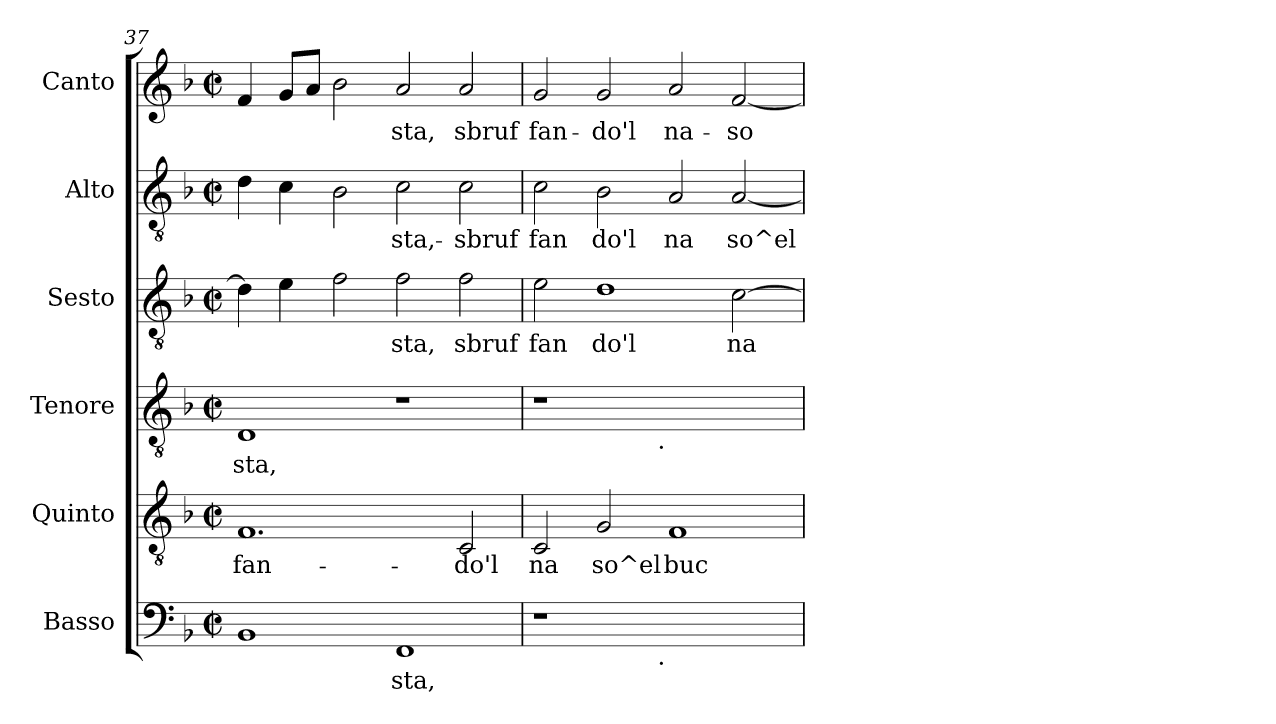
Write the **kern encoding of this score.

**kern	**text	**kern	**text	**kern	**text	**kern	**text	**kern	**text	**kern	**text
*part6	*part6	*part5	*part5	*part4	*part4	*part3	*part3	*part2	*part2	*part1	*part1
*staff6	*staff6	*staff5	*staff5	*staff4	*staff4	*staff3	*staff3	*staff2	*staff2	*staff1	*staff1
*I"Basso	*	*I"Quinto	*	*I"Tenore	*	*I"Sesto	*	*I"Alto	*	*I"Canto	*
*clefF4	*	*clefGv2	*	*clefGv2	*	*clefGv2	*	*clefGv2	*	*clefG2	*
*k[b-]	*	*k[b-]	*	*k[b-]	*	*k[b-]	*	*k[b-]	*	*k[b-]	*
*F:	*	*F:	*	*F:	*	*F:	*	*F:	*	*F:	*
*M2/2	*	*M2/2	*	*M2/2	*	*M2/2	*	*M2/2	*	*M2/2	*
*met(c|)	*	*met(c|)	*	*met(c|)	*	*met(c|)	*	*met(c|)	*	*met(c|)	*
=37	=37	=37	=37	=37	=37	=37	=37	=37	=37	=37	=37
!	!LO:LY:b:cj	!	!LO:LY:b:cj	!	!LO:LY:b:cj	!	!LO:LY:b:cj	!	!LO:LY:b:cj	!	!LO:LY:b:cj
1BB-	--	1.F	-fan-	1D	-sta,	4d\]	.	4d\	--	4f/	.
!	!	!	!	!	!	!	!LO:LY:b:cj	!	!LO:LY:b:cj	!	!LO:LY:b:cj
.	.	.	.	.	.	4e\	.	4c\	--	8g/L	.
!	!	!	!	!	!	!	!	!	!	!	!LO:LY:b:cj
.	.	.	.	.	.	.	.	.	.	8a/J	.
!	!	!	!	!	!	!	!LO:LY:b:cj	!	!LO:LY:b:cj	!	!LO:LY:b:cj
.	.	.	.	.	.	2f\	.	2B-\	--	2b-\	.
!	!LO:LY:b:cj	!	!	!	!	!	!LO:LY:b:cj	!	!LO:LY:b:cj	!	!LO:LY:b:cj
1FF	-sta,	.	.	1r	.	2f\	sta,	2c\	-sta,-	2a/	sta,
!	!	!	!LO:LY:b:cj	!	!	!	!LO:LY:b:cj	!	!LO:LY:b:cj	!	!LO:LY:b:cj
.	.	2C/	-do'l	.	.	2f\	sbruf	2c\	-sbruf	2a/	sbruf
!!LO:LB:g=z
=38	=38	=38	=38	=38	=38	=38	=38	=38	=38	=38	=38
!	!	!	!LO:LY:b:cj	!	!	!	!LO:LY:b:cj	!	!LO:LY:b:cj	!	!LO:LY:b:cj
*^	*	*	*	*^	*	*	*	*	*	*	*
1r	2ryy	.	2C/	na	1r	2ryy	.	2e\	fan	2c\	fan	2g/	fan-
!	!	!	!	!LO:LY:b:cj	!	!	!	!	!LO:LY:b:cj	!	!LO:LY:b:cj	!	!LO:LY:b:cj
.	4...ryy	.	2G/	so^el	.	4...ryy	.	1d	do'l	2B-\	do'l	2g/	-do'l
!	!	!	!	!	!	!LO:TX:b:t=.	!	!	!	!	!	!	!
!	!LO:TX:b:t=.	!	!	!	!	!	!	!	!	!	!	!	!
.	1ryy	.	.	.	.	1ryy	.	.	.	.	.	.	.
!	!	!	!	!LO:LY:b:cj	!	!	!	!	!	!	!LO:LY:b:cj	!	!LO:LY:b:cj
1ryy	.	.	1F	buc	1ryy	.	.	.	.	2A/	na	2a/	na-
!	!	!	!	!	!	!	!	!	!LO:LY:b:cj	!	!LO:LY:b:cj	!	!LO:LY:b:cj
.	.	.	.	.	.	.	.	[>2c\	na	[>2A/	so^el	[<2f/	-so
.	32ryy	.	.	.	.	32ryy	.	.	.	.	.	.	.
*v	*v	*	*	*	*v	*v	*	*	*	*	*	*	*
=	=	=	=	=	=	=	=	=	=	=	=
*-	*-	*-	*-	*-	*-	*-	*-	*-	*-	*-	*-
